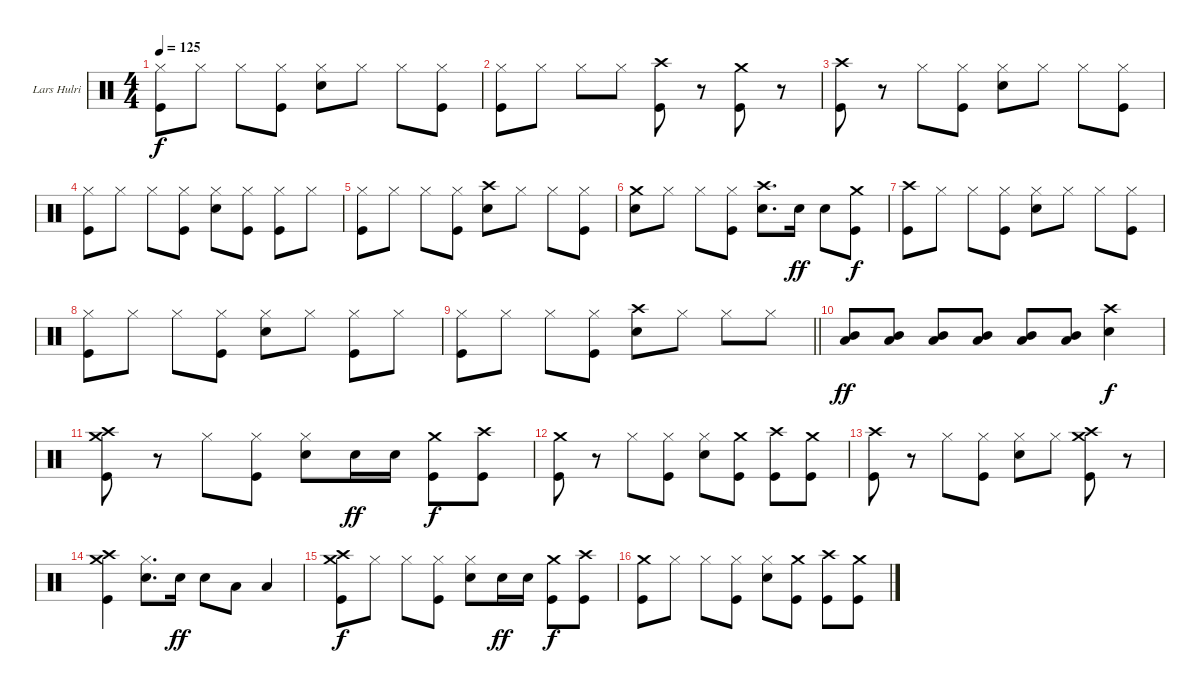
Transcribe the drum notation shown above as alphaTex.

\bracketExtendMode groupsimilarinstruments
\firstSystemTrackNameOrientation horizontal
\otherSystemsTrackNameOrientation horizontal
\track ("Lars Hulrich" "Lars Hulri") {instrument percussion}
\staff {score}
\articulation defaults
\ts (4 4)
\tempo 125
\clef neutral
\ks aminor
("Hi-Hat (closed)" "Kick (hit)").8{dy f} "Hi-Hat (closed)".8 "Hi-Hat (closed)".8 ("Hi-Hat (closed)" "Kick (hit)").8 ("Hi-Hat (closed)" "Snare (hit) 2").8 "Hi-Hat (closed)".8 "Hi-Hat (closed)".8 ("Hi-Hat (closed)" "Kick (hit)").8 |
("Hi-Hat (closed)" "Kick (hit)").8 "Hi-Hat (closed)".8 "Hi-Hat (closed)".8 "Hi-Hat (closed)".8 ("Crash high (hit)" "Kick (hit)").8 r.8 ("Crash medium (hit)" "Kick (hit)").8 r.8 |
("Crash high (hit)" "Kick (hit)").8 r.8 "Hi-Hat (closed)".8 ("Hi-Hat (closed)" "Kick (hit)").8 ("Hi-Hat (closed)" "Snare (hit) 2").8 "Hi-Hat (closed)".8 "Hi-Hat (closed)".8 ("Hi-Hat (closed)" "Kick (hit)").8 |
("Hi-Hat (closed)" "Kick (hit)").8 "Hi-Hat (closed)".8 "Hi-Hat (closed)".8 ("Hi-Hat (closed)" "Kick (hit)").8 ("Hi-Hat (closed)" "Snare (hit) 2").8 ("Hi-Hat (closed)" "Kick (hit)").8 ("Hi-Hat (closed)" "Kick (hit)").8 "Hi-Hat (closed)".8 |
("Hi-Hat (closed)" "Kick (hit)").8 "Hi-Hat (closed)".8 "Hi-Hat (closed)".8 ("Hi-Hat (closed)" "Kick (hit)").8 ("Crash high (hit)" "Snare (hit) 2").8 "Hi-Hat (closed)".8 "Hi-Hat (closed)".8 ("Hi-Hat (closed)" "Kick (hit)").8 |
("Crash medium (hit)" "Snare (hit) 2").8 "Hi-Hat (closed)".8 "Hi-Hat (closed)".8 ("Hi-Hat (closed)" "Kick (hit)").8 ("Crash high (hit)" "Snare (hit) 2").8{d} "Snare (hit) 2".16{dy ff} "Snare (hit) 2".8 ("Crash medium (hit)" "Kick (hit)").8{dy f} |
("Crash high (hit)" "Kick (hit)").8 "Hi-Hat (closed)".8 "Hi-Hat (closed)".8 ("Hi-Hat (closed)" "Kick (hit)").8 ("Hi-Hat (closed)" "Snare (hit) 2").8 "Hi-Hat (closed)".8 "Hi-Hat (closed)".8 ("Hi-Hat (closed)" "Kick (hit)").8 |
("Hi-Hat (closed)" "Kick (hit)").8 "Hi-Hat (closed)".8 "Hi-Hat (closed)".8 ("Hi-Hat (closed)" "Kick (hit)").8 ("Hi-Hat (closed)" "Snare (hit) 2").8 "Hi-Hat (closed)".8 ("Hi-Hat (closed)" "Kick (hit)").8 "Hi-Hat (closed)".8 |
\barLineRight lightlight
("Hi-Hat (closed)" "Kick (hit)").8 "Hi-Hat (closed)".8 "Hi-Hat (closed)".8 ("Hi-Hat (closed)" "Kick (hit)").8 ("Crash high (hit)" "Snare (hit) 2").8 "Hi-Hat (closed)".8 "Hi-Hat (closed)".8 "Hi-Hat (closed)".8 |
("Mid Tom (hit)" "Low Tom (hit)").8{dy ff} ("Mid Tom (hit)" "Low Tom (hit)").8 ("Mid Tom (hit)" "Low Tom (hit)").8 ("Mid Tom (hit)" "Low Tom (hit)").8 ("Mid Tom (hit)" "Low Tom (hit)").8 ("Mid Tom (hit)" "Low Tom (hit)").8 ("Crash high (hit)" "Snare (hit) 2").4{dy f} |
("Crash high (hit)" "Crash medium (hit)" "Kick (hit)").8 r.8 "Hi-Hat (closed)".8 ("Hi-Hat (closed)" "Kick (hit)").8 ("Hi-Hat (closed)" "Snare (hit) 2").8 "Snare (hit) 2".16{dy ff} "Snare (hit) 2".16 ("Crash medium (hit)" "Kick (hit)").8{dy f} ("Crash high (hit)" "Kick (hit)").8 |
("Crash medium (hit)" "Kick (hit)").8 r.8 "Hi-Hat (closed)".8 ("Hi-Hat (closed)" "Kick (hit)").8 ("Hi-Hat (closed)" "Snare (hit) 2").8 ("Crash medium (hit)" "Kick (hit)").8 ("Crash high (hit)" "Kick (hit)").8 ("Crash medium (hit)" "Kick (hit)").8 |
("Crash high (hit)" "Kick (hit)").8 r.8 "Hi-Hat (closed)".8 ("Hi-Hat (closed)" "Kick (hit)").8 ("Hi-Hat (closed)" "Snare (hit) 2").8 "Hi-Hat (closed)".8 ("Crash high (hit)" "Crash medium (hit)" "Kick (hit)").8 r.8 |
("Crash high (hit)" "Crash medium (hit)" "Kick (hit)").4 ("Hi-Hat (closed)" "Snare (hit) 2").8{d} "Snare (hit) 2".16{dy ff} "Snare (hit) 2".8 "Low Tom (hit)".8 "Low Tom (hit)".4 |
("Crash high (hit)" "Crash medium (hit)" "Kick (hit)").8{dy f} "Hi-Hat (closed)".8 "Hi-Hat (closed)".8 ("Hi-Hat (closed)" "Kick (hit)").8 ("Hi-Hat (closed)" "Snare (hit) 2").8 "Snare (hit) 2".16{dy ff} "Snare (hit) 2".16 ("Crash medium (hit)" "Kick (hit)").8{dy f} ("Crash high (hit)" "Kick (hit)").8 |
("Crash medium (hit)" "Kick (hit)").8 "Hi-Hat (closed)".8 "Hi-Hat (closed)".8 ("Hi-Hat (closed)" "Kick (hit)").8 ("Hi-Hat (closed)" "Snare (hit) 2").8 ("Crash medium (hit)" "Kick (hit)").8 ("Crash high (hit)" "Kick (hit)").8 ("Crash medium (hit)" "Kick (hit)").8
